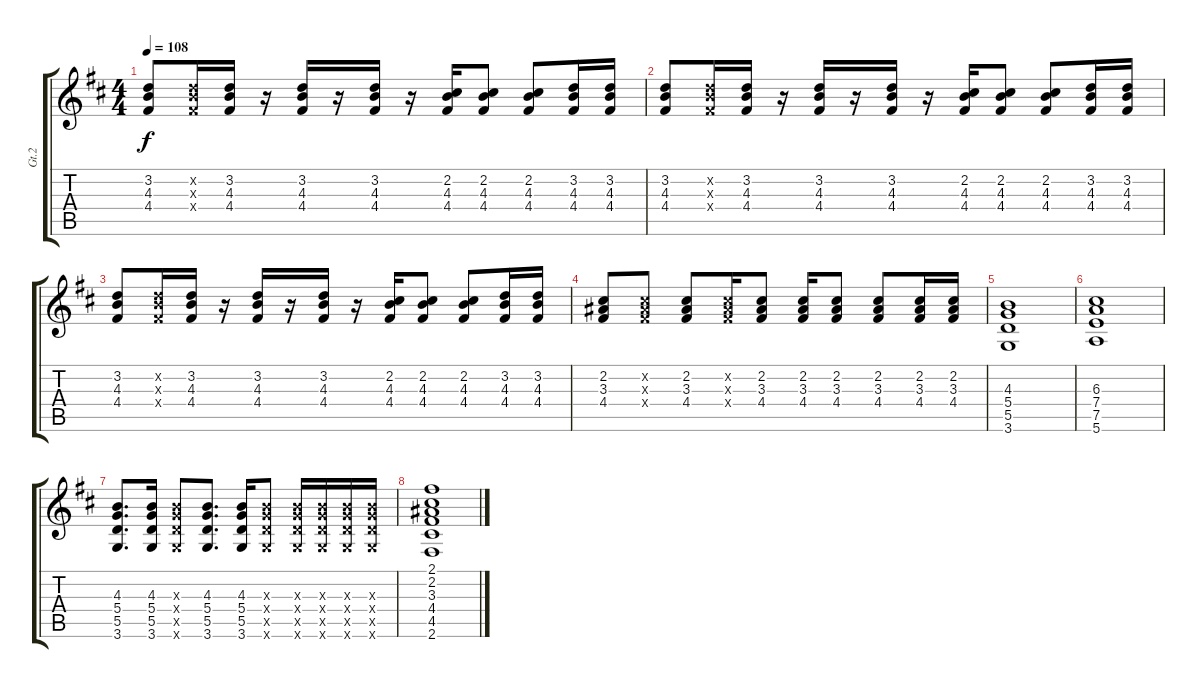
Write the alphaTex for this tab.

\track ("Gt.2" "Gt.2") {instrument overdrivenguitar}
\staff {score tabs}
\tuning (E4 B3 G3 D3 A2 E2) {hide}
\ts (4 4)
\tempo 108
\clef g2
\ks d
(3.2 4.3 4.4).8{dy f} (3.2{x} 4.3{x} 4.4{x}).16 (3.2 4.3 4.4).16 r.16 (3.2 4.3 4.4).16 r.16 (3.2 4.3 4.4).16 r.16 (2.2 4.3 4.4).16 (2.2 4.3 4.4).8 (2.2 4.3 4.4).8 (3.2 4.3 4.4).16 (3.2 4.3 4.4).16 |
(3.2 4.3 4.4).8 (3.2{x} 4.3{x} 4.4{x}).16 (3.2 4.3 4.4).16 r.16 (3.2 4.3 4.4).16 r.16 (3.2 4.3 4.4).16 r.16 (2.2 4.3 4.4).16 (2.2 4.3 4.4).8 (2.2 4.3 4.4).8 (3.2 4.3 4.4).16 (3.2 4.3 4.4).16 |
(3.2 4.3 4.4).8 (3.2{x} 4.3{x} 4.4{x}).16 (3.2 4.3 4.4).16 r.16 (3.2 4.3 4.4).16 r.16 (3.2 4.3 4.4).16 r.16 (2.2 4.3 4.4).16 (2.2 4.3 4.4).8 (2.2 4.3 4.4).8 (3.2 4.3 4.4).16 (3.2 4.3 4.4).16 |
(2.2 3.3 4.4).8 (2.2{x} 3.3{x} 4.4{x}).8 (2.2 3.3 4.4).8 (2.2{x} 3.3{x} 4.4{x}).16 (2.2 3.3 4.4).8 (2.2 3.3 4.4).16 (2.2 3.3 4.4).8 (2.2 3.3 4.4).8 (2.2 3.3 4.4).16 (2.2 3.3 4.4).16 |
(4.3 5.4 5.5 3.6).1 |
(6.3 7.4 7.5 5.6).1 |
(4.3 5.4 5.5 3.6).8{d} (4.3 5.4 5.5 3.6).16 (4.3{x} 5.4{x} 5.5{x} 3.6{x}).8 (4.3 5.4 5.5 3.6).8{d} (4.3 5.4 5.5 3.6).16 (4.3{x} 5.4{x} 5.5{x} 3.6{x}).8 (4.3{x} 5.4{x} 5.5{x} 3.6{x}).16 (4.3{x} 5.4{x} 5.5{x} 3.6{x}).16 (4.3{x} 5.4{x} 5.5{x} 3.6{x}).16 (4.3{x} 5.4{x} 5.5{x} 3.6{x}).16 |
(2.1 2.2 3.3 4.4 4.5 2.6).1
